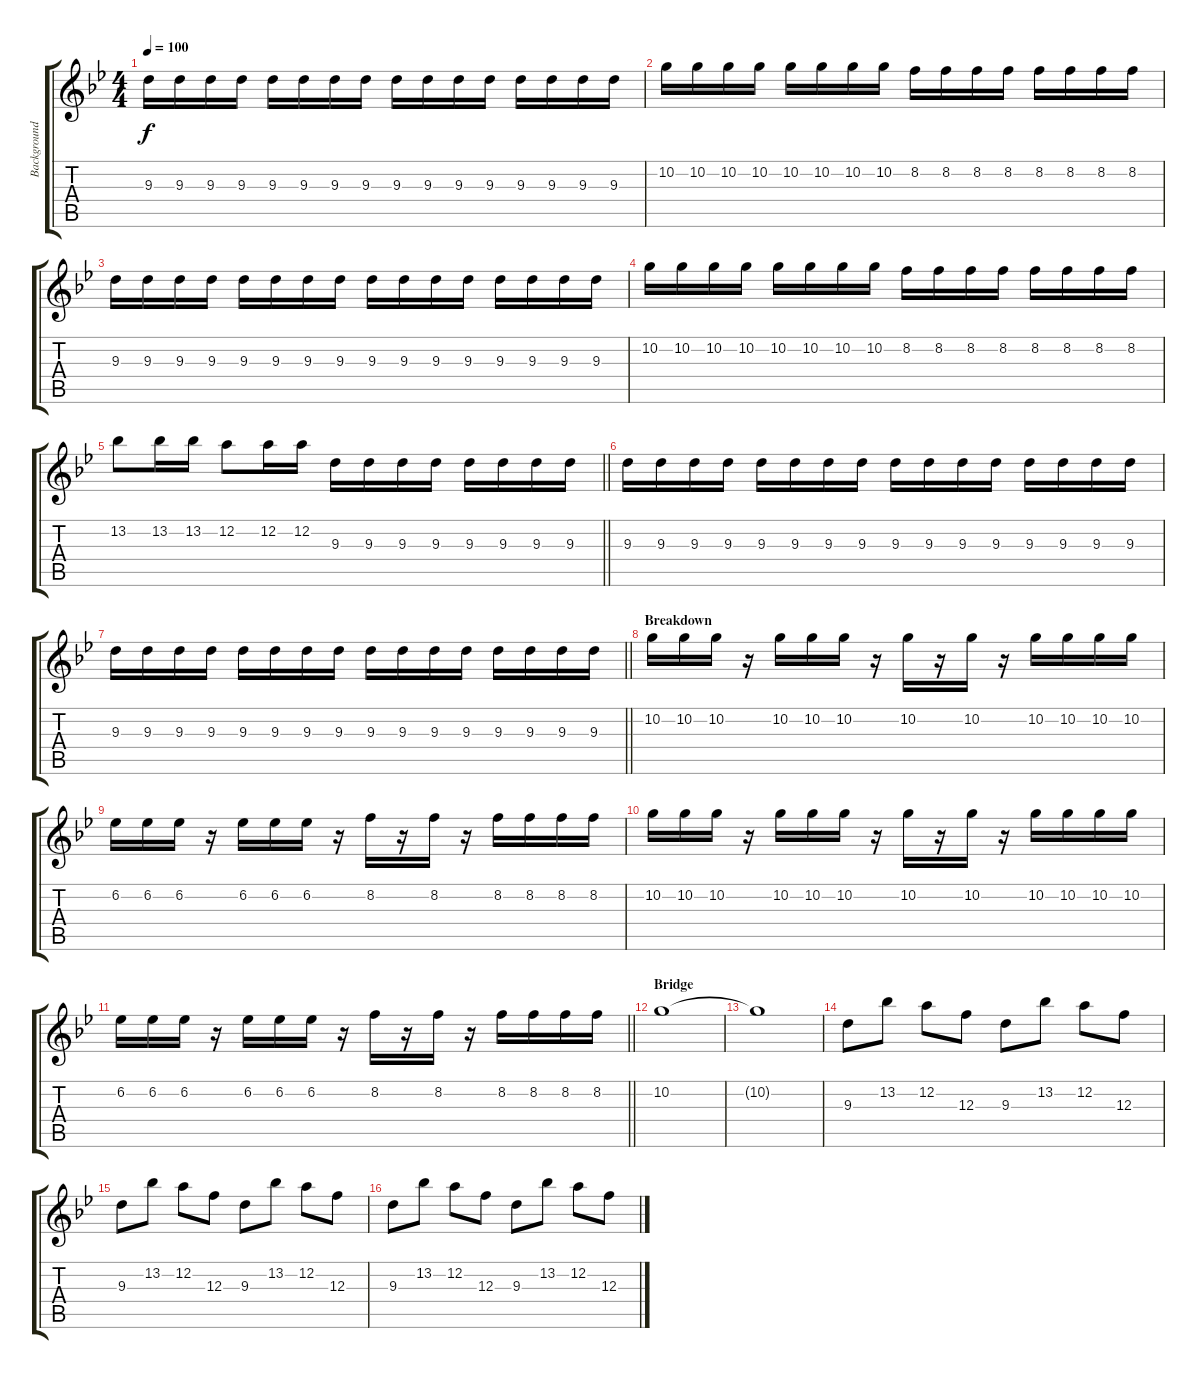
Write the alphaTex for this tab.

\track ("Background Lead" "Background") {instrument overdrivenguitar}
\staff {score tabs}
\tuning (D4 A3 F3 C3 G2 C2) {hide}
\ts (4 4)
\tempo 100
\clef g2
\ks bb
9.3.16{dy f} 9.3.16 9.3.16 9.3.16 9.3.16 9.3.16 9.3.16 9.3.16 9.3.16 9.3.16 9.3.16 9.3.16 9.3.16 9.3.16 9.3.16 9.3.16 |
10.2.16 10.2.16 10.2.16 10.2.16 10.2.16 10.2.16 10.2.16 10.2.16 8.2.16 8.2.16 8.2.16 8.2.16 8.2.16 8.2.16 8.2.16 8.2.16 |
9.3.16 9.3.16 9.3.16 9.3.16 9.3.16 9.3.16 9.3.16 9.3.16 9.3.16 9.3.16 9.3.16 9.3.16 9.3.16 9.3.16 9.3.16 9.3.16 |
10.2.16 10.2.16 10.2.16 10.2.16 10.2.16 10.2.16 10.2.16 10.2.16 8.2.16 8.2.16 8.2.16 8.2.16 8.2.16 8.2.16 8.2.16 8.2.16 |
\barLineRight lightlight
13.2.8 13.2.16 13.2.16 12.2.8 12.2.16 12.2.16 9.3.16 9.3.16 9.3.16 9.3.16 9.3.16 9.3.16 9.3.16 9.3.16 |
\section ("" "")
9.3.16 9.3.16 9.3.16 9.3.16 9.3.16 9.3.16 9.3.16 9.3.16 9.3.16 9.3.16 9.3.16 9.3.16 9.3.16 9.3.16 9.3.16 9.3.16 |
\barLineRight lightlight
9.3.16 9.3.16 9.3.16 9.3.16 9.3.16 9.3.16 9.3.16 9.3.16 9.3.16 9.3.16 9.3.16 9.3.16 9.3.16 9.3.16 9.3.16 9.3.16 |
\section ("" "Breakdown")
10.2.16 10.2.16 10.2.16 r.16 10.2.16 10.2.16 10.2.16 r.16 10.2.16 r.16 10.2.16 r.16 10.2.16 10.2.16 10.2.16 10.2.16 |
6.2.16 6.2.16 6.2.16 r.16 6.2.16 6.2.16 6.2.16 r.16 8.2.16 r.16 8.2.16 r.16 8.2.16 8.2.16 8.2.16 8.2.16 |
10.2.16 10.2.16 10.2.16 r.16 10.2.16 10.2.16 10.2.16 r.16 10.2.16 r.16 10.2.16 r.16 10.2.16 10.2.16 10.2.16 10.2.16 |
\barLineRight lightlight
6.2.16 6.2.16 6.2.16 r.16 6.2.16 6.2.16 6.2.16 r.16 8.2.16 r.16 8.2.16 r.16 8.2.16 8.2.16 8.2.16 8.2.16 |
\section ("" "Bridge")
10.2.1 |
10.2{t}.1 |
9.3.8 13.2.8 12.2.8 12.3.8 9.3.8 13.2.8 12.2.8 12.3.8 |
9.3.8 13.2.8 12.2.8 12.3.8 9.3.8 13.2.8 12.2.8 12.3.8 |
9.3.8 13.2.8 12.2.8 12.3.8 9.3.8 13.2.8 12.2.8 12.3.8
